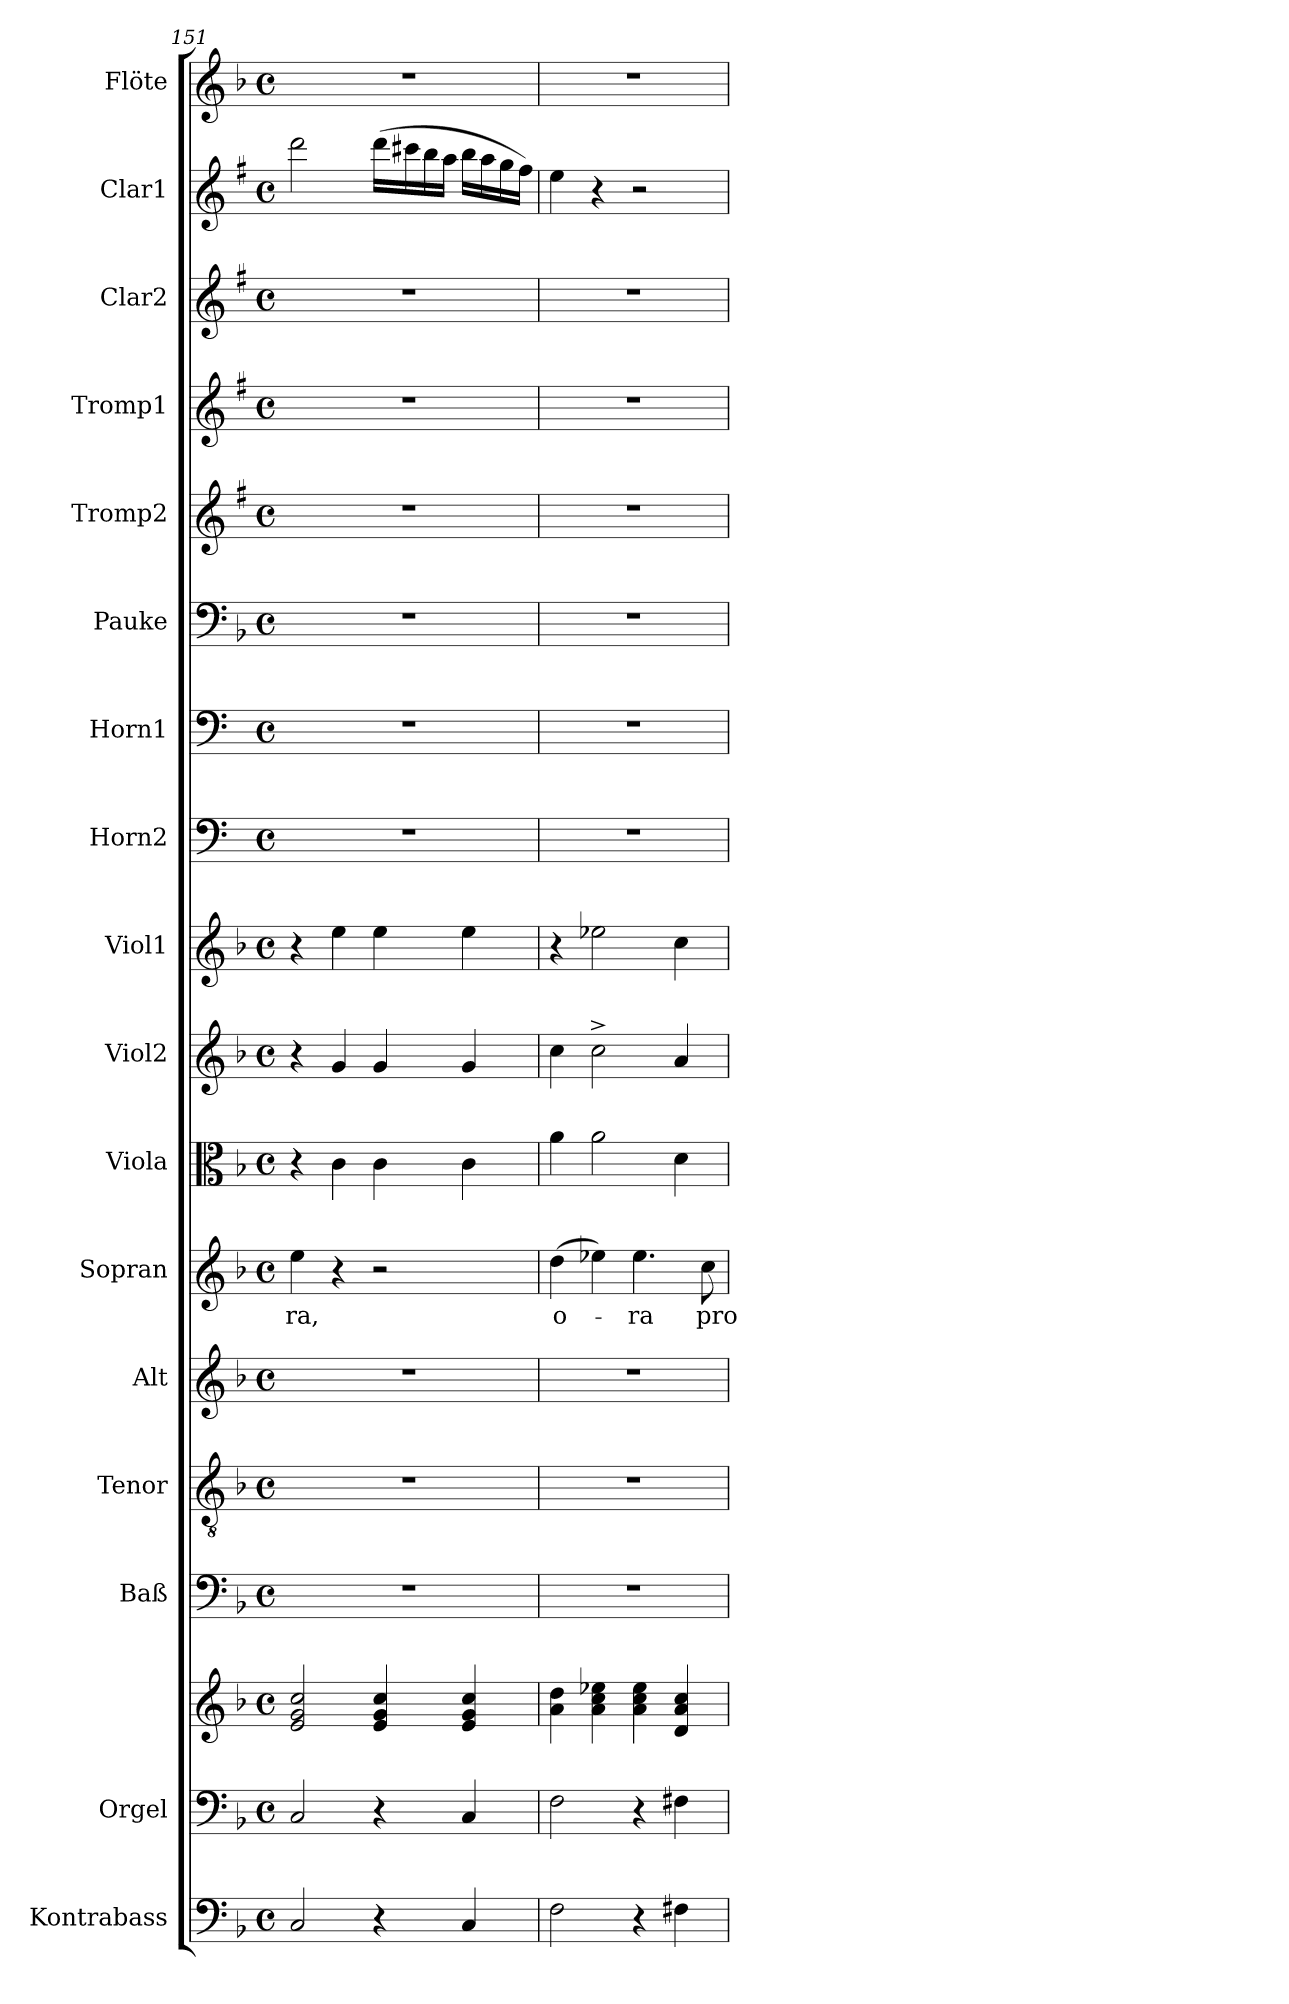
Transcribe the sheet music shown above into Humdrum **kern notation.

**kern	**kern	**kern	**kern	**kern	**kern	**kern	**text	**kern	**kern	**kern	**kern	**kern	**kern	**kern	**kern	**kern	**kern	**kern
*part17	*part16	*part16	*part15	*part14	*part13	*part12	*part12	*part11	*part10	*part9	*part8	*part7	*part6	*part5	*part4	*part3	*part2	*part1
*staff18	*staff17	*staff16	*staff15	*staff14	*staff13	*staff12	*staff12	*staff11	*staff10	*staff9	*staff8	*staff7	*staff6	*staff5	*staff4	*staff3	*staff2	*staff1
*I"Kontrabass	*I"Orgel	*	*I"Baß	*I"Tenor	*I"Alt	*I"Sopran	*	*I"Viola	*I"Viol2	*I"Viol1	*I"Horn2	*I"Horn1	*I"Pauke	*I"Tromp2	*I"Tromp1	*I"Clar2	*I"Clar1	*I"Flöte
*I'Kb	*	*	*I'B	*I'T	*I'A	*I'S	*	*I'Vla	*I'Vl2	*I'Vl1	*I'Hr2	*I'Hr1	*I'Pk	*I'Tr2	*I'Tr1	*I'Cl2	*I'Cl1	*I'Fl
!!LO:PB:g=z
*clefF4	*clefF4	*clefG2	*clefF4	*clefGv2	*clefG2	*clefG2	*	*clefC3	*clefG2	*clefG2	*clefF4	*clefF4	*clefF4	*clefG2	*clefG2	*clefG2	*clefG2	*clefG2
*ITrd7c12	*	*	*	*	*	*	*	*	*	*	*ITrd4c7	*ITrd4c7	*	*ITrd1c2	*ITrd1c2	*ITrd1c2	*ITrd1c2	*
*k[b-]	*k[b-]	*k[b-]	*k[b-]	*k[b-]	*k[b-]	*k[b-]	*	*k[b-]	*k[b-]	*k[b-]	*k[b-]	*k[b-]	*k[b-]	*k[b-]	*k[b-]	*k[b-]	*k[b-]	*k[b-]
*F:	*F:	*F:	*F:	*F:	*F:	*F:	*	*F:	*F:	*F:	*F:	*F:	*F:	*F:	*F:	*F:	*F:	*F:
*M4/4	*M4/4	*M4/4	*M4/4	*M4/4	*M4/4	*M4/4	*	*M4/4	*M4/4	*M4/4	*M4/4	*M4/4	*M4/4	*M4/4	*M4/4	*M4/4	*M4/4	*M4/4
*met(c)	*met(c)	*met(c)	*met(c)	*met(c)	*met(c)	*met(c)	*	*met(c)	*met(c)	*met(c)	*met(c)	*met(c)	*met(c)	*met(c)	*met(c)	*met(c)	*met(c)	*met(c)
=151	=151	=151	=151	=151	=151	=151	=151	=151	=151	=151	=151	=151	=151	=151	=151	=151	=151	=151
!	!	!	!	!	!	!	!LO:LY:b	!	!	!	!	!	!	!	!	!	!	!
2CC/	2C/	2e/ 2g/ 2cc/	1r	1r	1r	4ee\	-ra,	4r	4r	4r	1r	1r	1r	1r	1r	1r	2ccc\	1r
.	.	.	.	.	.	4r	.	4c\	4g/	4ee\	.	.	.	.	.	.	.	.
4r	4r	4e/ 4g/ 4cc/	.	.	.	2r	.	4c\	4g/	4ee\	.	.	.	.	.	.	(>16ccc\LL	.
.	.	.	.	.	.	.	.	.	.	.	.	.	.	.	.	.	16bbn\	.
.	.	.	.	.	.	.	.	.	.	.	.	.	.	.	.	.	16aa\	.
.	.	.	.	.	.	.	.	.	.	.	.	.	.	.	.	.	16gg\JJ	.
4CC/	4C/	4e/ 4g/ 4cc/	.	.	.	.	.	4c\	4g/	4ee\	.	.	.	.	.	.	16aa\LL	.
.	.	.	.	.	.	.	.	.	.	.	.	.	.	.	.	.	16gg\	.
.	.	.	.	.	.	.	.	.	.	.	.	.	.	.	.	.	16ff\	.
.	.	.	.	.	.	.	.	.	.	.	.	.	.	.	.	.	16ee\JJ)	.
=152	=152	=152	=152	=152	=152	=152	=152	=152	=152	=152	=152	=152	=152	=152	=152	=152	=152	=152
!	!	!	!	!	!	!	!LO:LY:b	!	!	!	!	!	!	!	!	!	!	!
2FF\	2F\	4a\ 4dd\	1r	1r	1r	(>4dd\	o-	4a\	4cc\	4r	1r	1r	1r	1r	1r	1r	4dd\	1r
.	.	4a\ 4cc\ 4ee-X\	.	.	.	4ee-X\)	.	2a\	2cc^>\	2ee-X\	.	.	.	.	.	.	4r	.
!	!	!	!	!	!	!	!LO:LY:b	!	!	!	!	!	!	!	!	!	!	!
4r	4r	4a\ 4cc\ 4ee-\	.	.	.	4.ee-\	-ra	.	.	.	.	.	.	.	.	.	2r	.
4FF#X\	4F#X\	4d/ 4a/ 4cc/	.	.	.	.	.	4d\	4a/	4cc\	.	.	.	.	.	.	.	.
!	!	!	!	!	!	!	!LO:LY:b	!	!	!	!	!	!	!	!	!	!	!
.	.	.	.	.	.	8cc\	pro	.	.	.	.	.	.	.	.	.	.	.
=	=	=	=	=	=	=	=	=	=	=	=	=	=	=	=	=	=	=
*-	*-	*-	*-	*-	*-	*-	*-	*-	*-	*-	*-	*-	*-	*-	*-	*-	*-	*-
